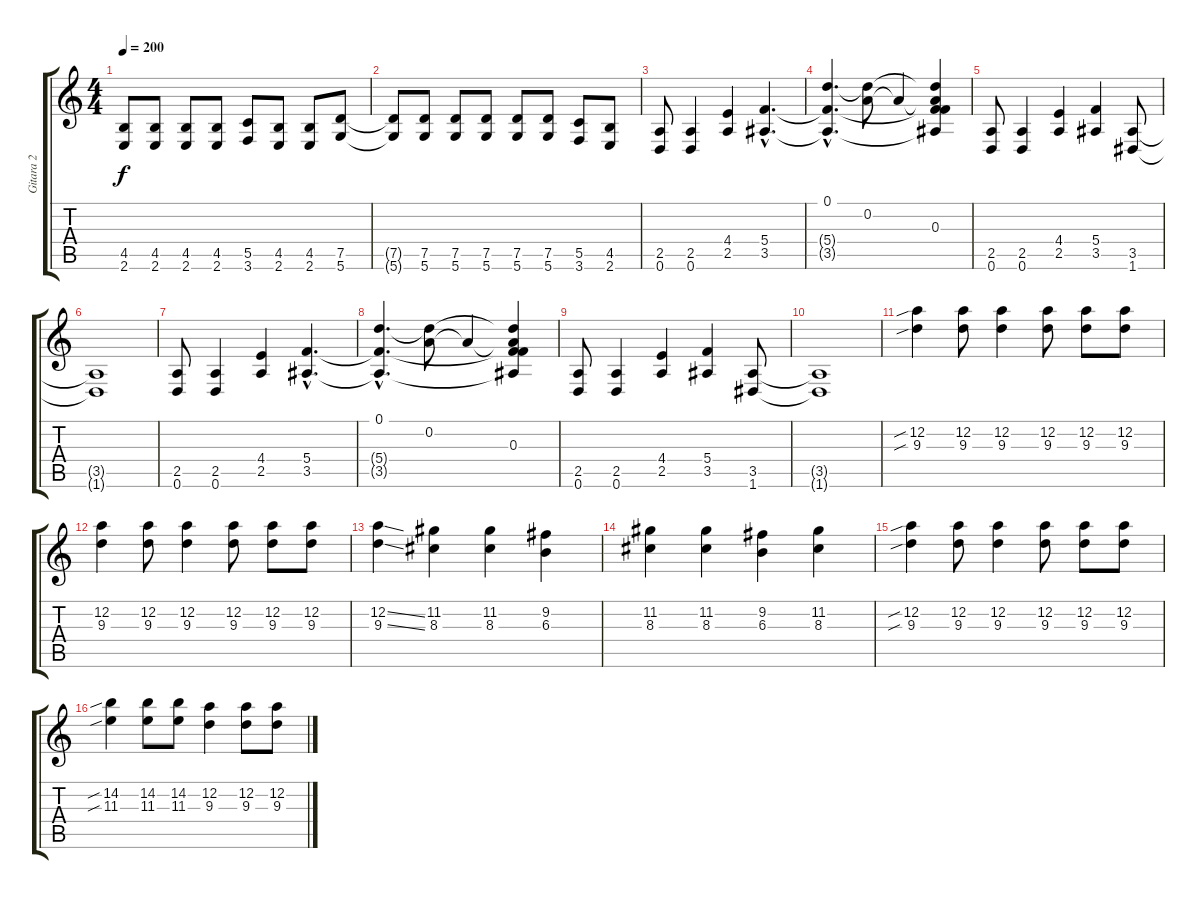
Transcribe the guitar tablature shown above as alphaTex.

\track ("Gitara 2" "Gitara 2") {instrument distortionguitar}
\staff {score tabs}
\tuning (D4 A3 F3 C3 G2 D2) {hide}
\ts (4 4)
\tempo 200
\clef g2
\ks c
(4.5 2.6).8{dy f} (4.5 2.6).8 (4.5 2.6).8 (4.5 2.6).8 (5.5 3.6).8 (4.5 2.6).8 (4.5 2.6).8 (7.5 5.6).8 |
(7.5{t} 5.6{t}).8 (7.5 5.6).8 (7.5 5.6).8 (7.5 5.6).8 (7.5 5.6).8 (7.5 5.6).8 (5.5 3.6).8 (4.5 2.6).8 |
(2.5 0.6).8 (2.5 0.6).4 (4.4 2.5).4 (5.4{hac} 3.5{hac}).4{d} |
(0.1{hac} 5.4{hac t} 3.5{hac t}).4{d} (0.1{t} 0.2).8 0.2{t}.4 (0.1{t} 0.2{t} 0.3 5.4{t} 3.5{t}).4 |
(2.5 0.6).8 (2.5 0.6).4 (4.4 2.5).4 (5.4 3.5).4 (3.5 1.6).8 |
(3.5{t} 1.6{t}).1 |
(2.5 0.6).8 (2.5 0.6).4 (4.4 2.5).4 (5.4{hac} 3.5{hac}).4{d} |
(0.1{hac} 5.4{hac t} 3.5{hac t}).4{d} (0.1{t} 0.2).8 0.2{t}.4 (0.1{t} 0.2{t} 0.3 5.4{t} 3.5{t}).4 |
(2.5 0.6).8 (2.5 0.6).4 (4.4 2.5).4 (5.4 3.5).4 (3.5 1.6).8 |
(3.5{t} 1.6{t}).1 |
(12.2{sib} 9.3{sib}).4 (12.2 9.3).8 (12.2 9.3).4 (12.2 9.3).8 (12.2 9.3).8 (12.2 9.3).8 |
(12.2 9.3).4 (12.2 9.3).8 (12.2 9.3).4 (12.2 9.3).8 (12.2 9.3).8 (12.2 9.3).8 |
(12.2{ss} 9.3{ss}).4 (11.2 8.3).4 (11.2 8.3).4 (9.2 6.3).4 |
(11.2 8.3).4 (11.2 8.3).4 (9.2 6.3).4 (11.2 8.3).4 |
(12.2{sib} 9.3{sib}).4 (12.2 9.3).8 (12.2 9.3).4 (12.2 9.3).8 (12.2 9.3).8 (12.2 9.3).8 |
(14.2{sib} 11.3{sib}).4 (14.2 11.3).8 (14.2 11.3).8 (12.2 9.3).4 (12.2 9.3).8 (12.2 9.3).8
